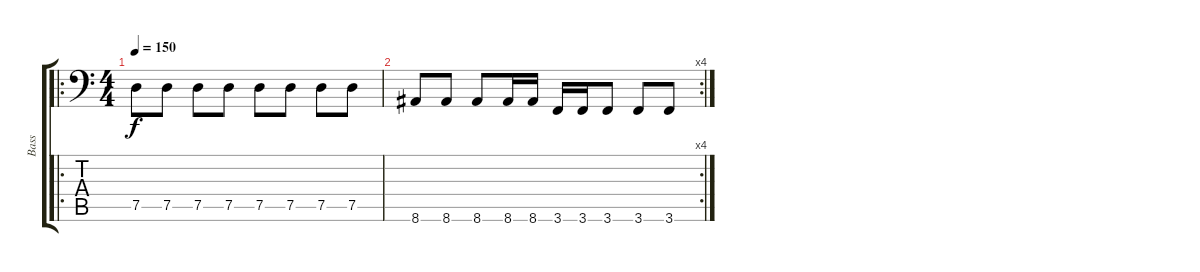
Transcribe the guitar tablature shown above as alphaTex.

\track ("Bass" "Bass") {instrument electricbasspick}
\staff {score tabs}
\tuning (D3 A2 F2 C2 G1 D1) {hide}
\ro
\ts (4 4)
\tempo 150
\clef f4
\ks c
7.5.8{dy f} 7.5.8 7.5.8 7.5.8 7.5.8 7.5.8 7.5.8 7.5.8 |
\rc 4
8.6.8 8.6.8 8.6.8 8.6.16 8.6.16 3.6.16 3.6.16 3.6.8 3.6.8 3.6.8
